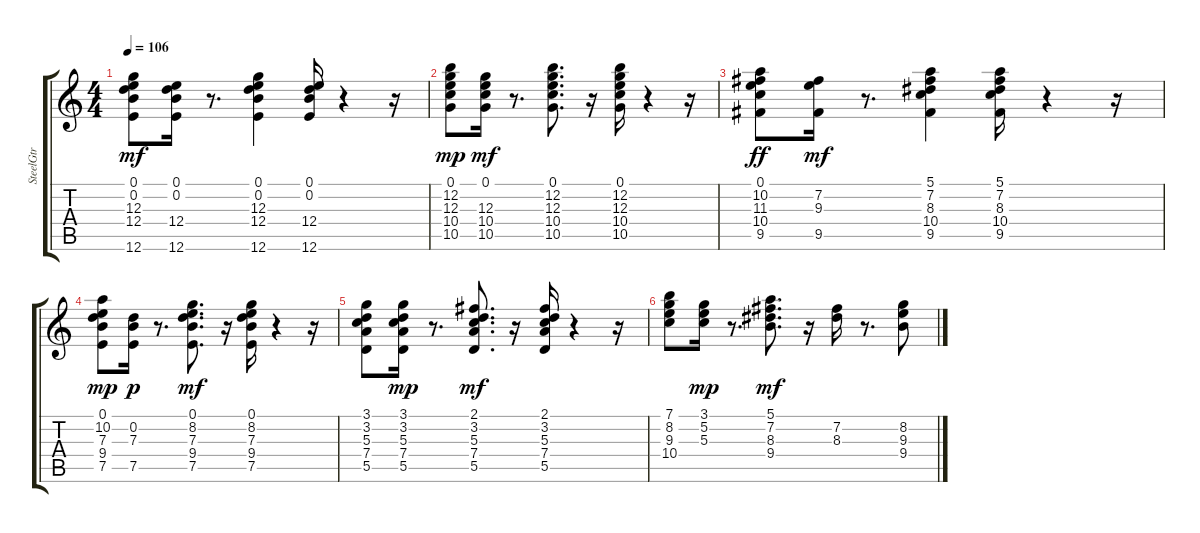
\track ("SteelGtr" "SteelGtr") {instrument acousticguitarsteel}
\staff {score tabs}
\tuning (E4 B3 G3 D3 A2 E2) {hide}
\ts (4 4)
\tempo 106
\clef g2
\ks c
(0.1 0.2 12.3 12.4 12.6).8{dy mf} (0.1 0.2 12.4 12.6).16 r.8{d} (0.1 0.2 12.3 12.4 12.6).4 (0.1 0.2 12.4 12.6).16 r.4 r.16 |
(0.1 12.2 12.3 10.4 10.5).8{dy mp} (0.1 12.3 10.4 10.5).16{dy mf} r.8{d} (0.1 12.2 12.3 10.4 10.5).8{d} r.16 (0.1 12.2 12.3 10.4 10.5).16 r.4 r.16 |
(0.1 10.2 11.3 10.4 9.5).8{dy ff} (7.2 9.3 9.5).16{dy mf} r.8{d} (5.1 7.2 8.3 10.4 9.5).4 (5.1 7.2 8.3 10.4 9.5).16 r.4 r.16 |
(0.1 10.2 7.3 9.4 7.5).8{dy mp} (0.2 7.3 7.5).16{dy p} r.8{d} (0.1 8.2 7.3 9.4 7.5).8{d dy mf} r.16 (0.1 8.2 7.3 9.4 7.5).16 r.4 r.16 |
(3.1 3.2 5.3 7.4 5.5).8 (3.1 3.2 5.3 7.4 5.5).16{dy mp} r.8{d} (2.1 3.2 5.3 7.4 5.5).8{d dy mf} r.16 (2.1 3.2 5.3 7.4 5.5).16 r.4 r.16 |
(7.1 8.2 9.3 10.4).8 (3.1 5.2 5.3).16{dy mp} r.8{d} (5.1 7.2 8.3 9.4).8{d dy mf} r.16 (7.2 8.3).16 r.8{d} (8.2 9.3 9.4).8
